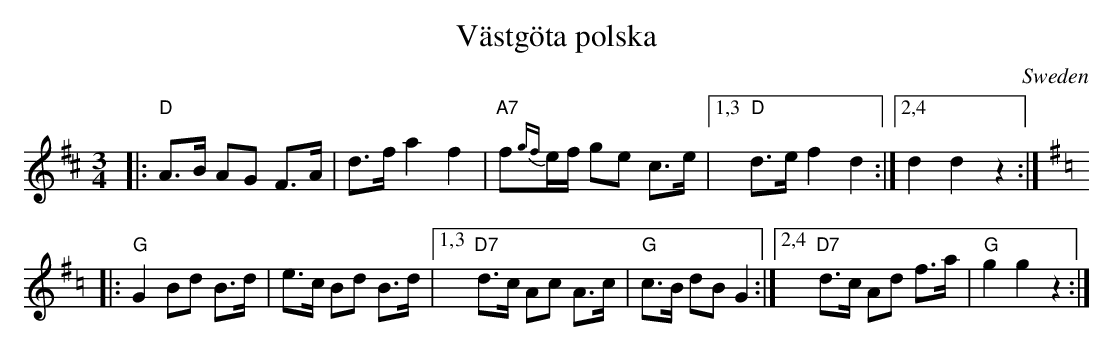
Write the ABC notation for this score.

X:1
T: V\"astg\"ota polska
O: Sweden
M: 3/4
L: 1/8
K: D
|: "D"A>B AG F>A | d>f a2 f2 | "A7"f{gf}e/f/ ge c>e |1,3 "D"d>e f2 d2 :|2,4 d2 d2 z2 :|
K: G=c
|: "G"G2 Bd B>d | e>c Bd B>d |1,3 "D7"d>c Ac A>c | "G"c>B dB G2 :|2,4 "D7"d>c Ad f>a | "G"g2 g2 z2 :|
